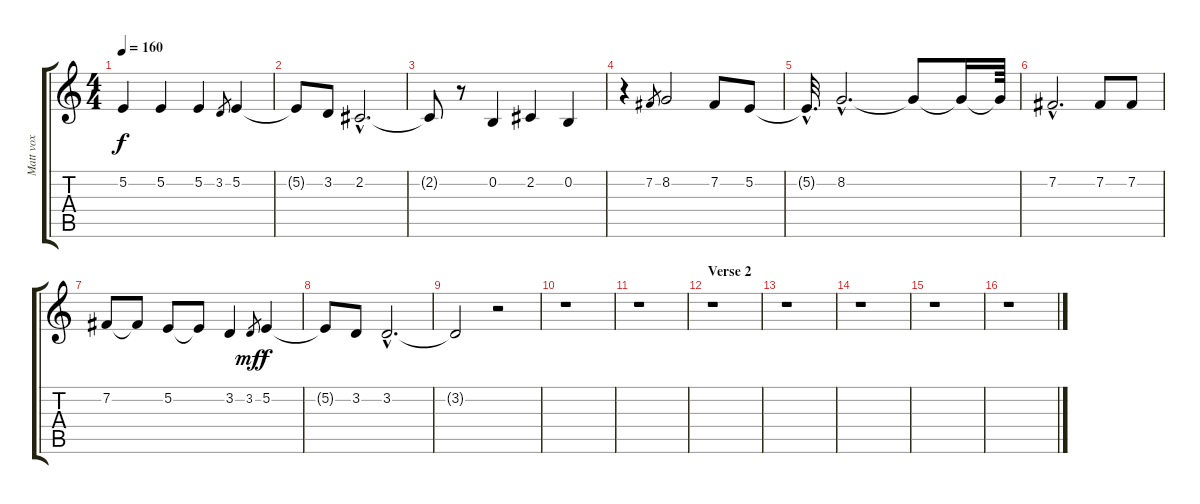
\track ("Matt vox" "Matt vox") {instrument lead2sawtooth}
\staff {score tabs}
\tuning (E4 B3 G3 D3 A2 E2) {hide}
\ts (4 4)
\tempo 160
\clef g2
\ks c
5.2.4{dy f} 5.2.4 5.2.4 3.2.8{gr} 5.2.4 |
5.2{t}.8 3.2.8 2.2{hac}.2{d} |
2.2{t}.8 r.8 0.2.4 2.2.4 0.2.4 |
r.4 7.2.8{gr} 8.2.2 7.2.8 5.2.8 |
5.2{hac t}.32{d} 8.2{hac}.2{d} 8.2{t}.8 8.2{t}.16 8.2{t}.64 |
7.2{hac}.2{d} 7.2.8 7.2.8 |
7.2.8 7.2{t}.8 5.2.8 5.2{t}.8 3.2.4 3.2.8{gr dy mf} 5.2.4{dy f} |
5.2{t}.8 3.2.8 3.2{hac}.2{d} |
3.2{t}.2 r.2 |
r.1 |
r.1 |
\section ("" "Verse 2")
r.1 |
r.1 |
r.1 |
r.1 |
r.1
